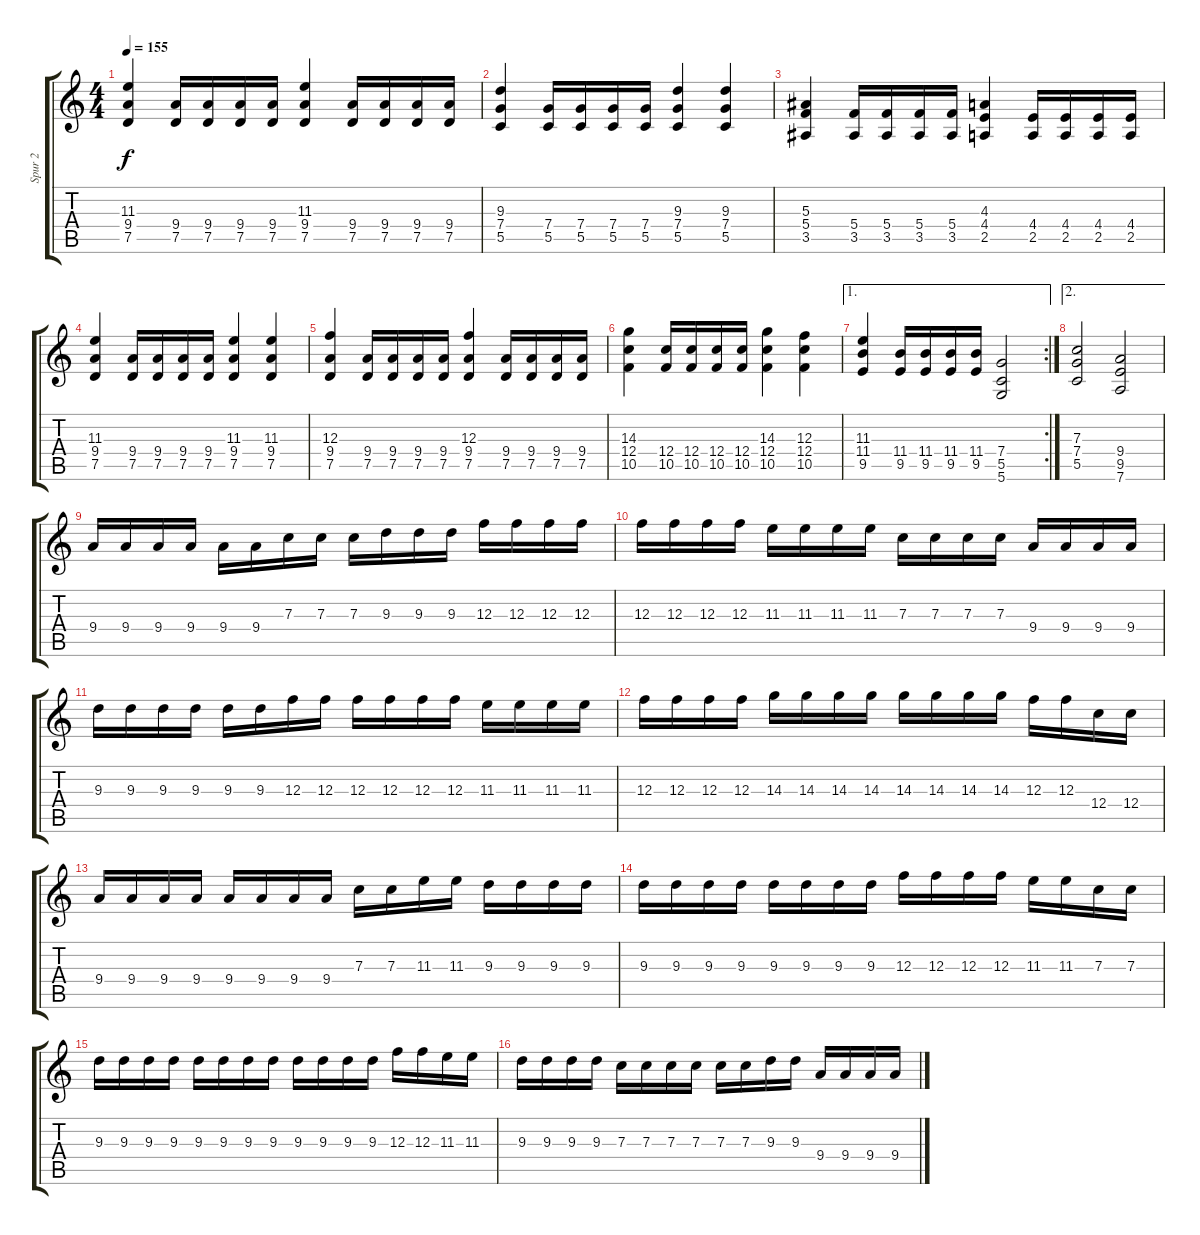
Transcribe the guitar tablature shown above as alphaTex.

\track ("Spur 2" "Spur 2") {instrument distortionguitar}
\staff {score tabs}
\tuning (D4 A3 F3 C3 G2 D2) {hide}
\ts (4 4)
\tempo 155
\clef g2
\ks c
(11.3 9.4 7.5).4{dy f} (9.4 7.5).16 (9.4 7.5).16 (9.4 7.5).16 (9.4 7.5).16 (11.3 9.4 7.5).4 (9.4 7.5).16 (9.4 7.5).16 (9.4 7.5).16 (9.4 7.5).16 |
(9.3 7.4 5.5).4 (7.4 5.5).16 (7.4 5.5).16 (7.4 5.5).16 (7.4 5.5).16 (9.3 7.4 5.5).4 (9.3 7.4 5.5).4 |
(5.3 5.4 3.5).4 (5.4 3.5).16 (5.4 3.5).16 (5.4 3.5).16 (5.4 3.5).16 (4.3 4.4 2.5).4 (4.4 2.5).16 (4.4 2.5).16 (4.4 2.5).16 (4.4 2.5).16 |
(11.3 9.4 7.5).4 (9.4 7.5).16 (9.4 7.5).16 (9.4 7.5).16 (9.4 7.5).16 (11.3 9.4 7.5).4 (11.3 9.4 7.5).4 |
(12.3 9.4 7.5).4 (9.4 7.5).16 (9.4 7.5).16 (9.4 7.5).16 (9.4 7.5).16 (12.3 9.4 7.5).4 (9.4 7.5).16 (9.4 7.5).16 (9.4 7.5).16 (9.4 7.5).16 |
(14.3 12.4 10.5).4 (12.4 10.5).16 (12.4 10.5).16 (12.4 10.5).16 (12.4 10.5).16 (14.3 12.4 10.5).4 (12.3 12.4 10.5).4 |
\ae 1
\rc 2
(11.3 11.4 9.5).4 (11.4 9.5).16 (11.4 9.5).16 (11.4 9.5).16 (11.4 9.5).16 (7.4 5.5 5.6).2 |
\ae 2
(7.3 7.4 5.5).2 (9.4 9.5 7.6).2 |
9.4.16 9.4.16 9.4.16 9.4.16 9.4.16 9.4.16 7.3.16 7.3.16 7.3.16 9.3.16 9.3.16 9.3.16 12.3.16 12.3.16 12.3.16 12.3.16 |
12.3.16 12.3.16 12.3.16 12.3.16 11.3.16 11.3.16 11.3.16 11.3.16 7.3.16 7.3.16 7.3.16 7.3.16 9.4.16 9.4.16 9.4.16 9.4.16 |
9.3.16 9.3.16 9.3.16 9.3.16 9.3.16 9.3.16 12.3.16 12.3.16 12.3.16 12.3.16 12.3.16 12.3.16 11.3.16 11.3.16 11.3.16 11.3.16 |
12.3.16 12.3.16 12.3.16 12.3.16 14.3.16 14.3.16 14.3.16 14.3.16 14.3.16 14.3.16 14.3.16 14.3.16 12.3.16 12.3.16 12.4.16 12.4.16 |
9.4.16 9.4.16 9.4.16 9.4.16 9.4.16 9.4.16 9.4.16 9.4.16 7.3.16 7.3.16 11.3.16 11.3.16 9.3.16 9.3.16 9.3.16 9.3.16 |
9.3.16 9.3.16 9.3.16 9.3.16 9.3.16 9.3.16 9.3.16 9.3.16 12.3.16 12.3.16 12.3.16 12.3.16 11.3.16 11.3.16 7.3.16 7.3.16 |
9.3.16 9.3.16 9.3.16 9.3.16 9.3.16 9.3.16 9.3.16 9.3.16 9.3.16 9.3.16 9.3.16 9.3.16 12.3.16 12.3.16 11.3.16 11.3.16 |
9.3.16 9.3.16 9.3.16 9.3.16 7.3.16 7.3.16 7.3.16 7.3.16 7.3.16 7.3.16 9.3.16 9.3.16 9.4.16 9.4.16 9.4.16 9.4.16
